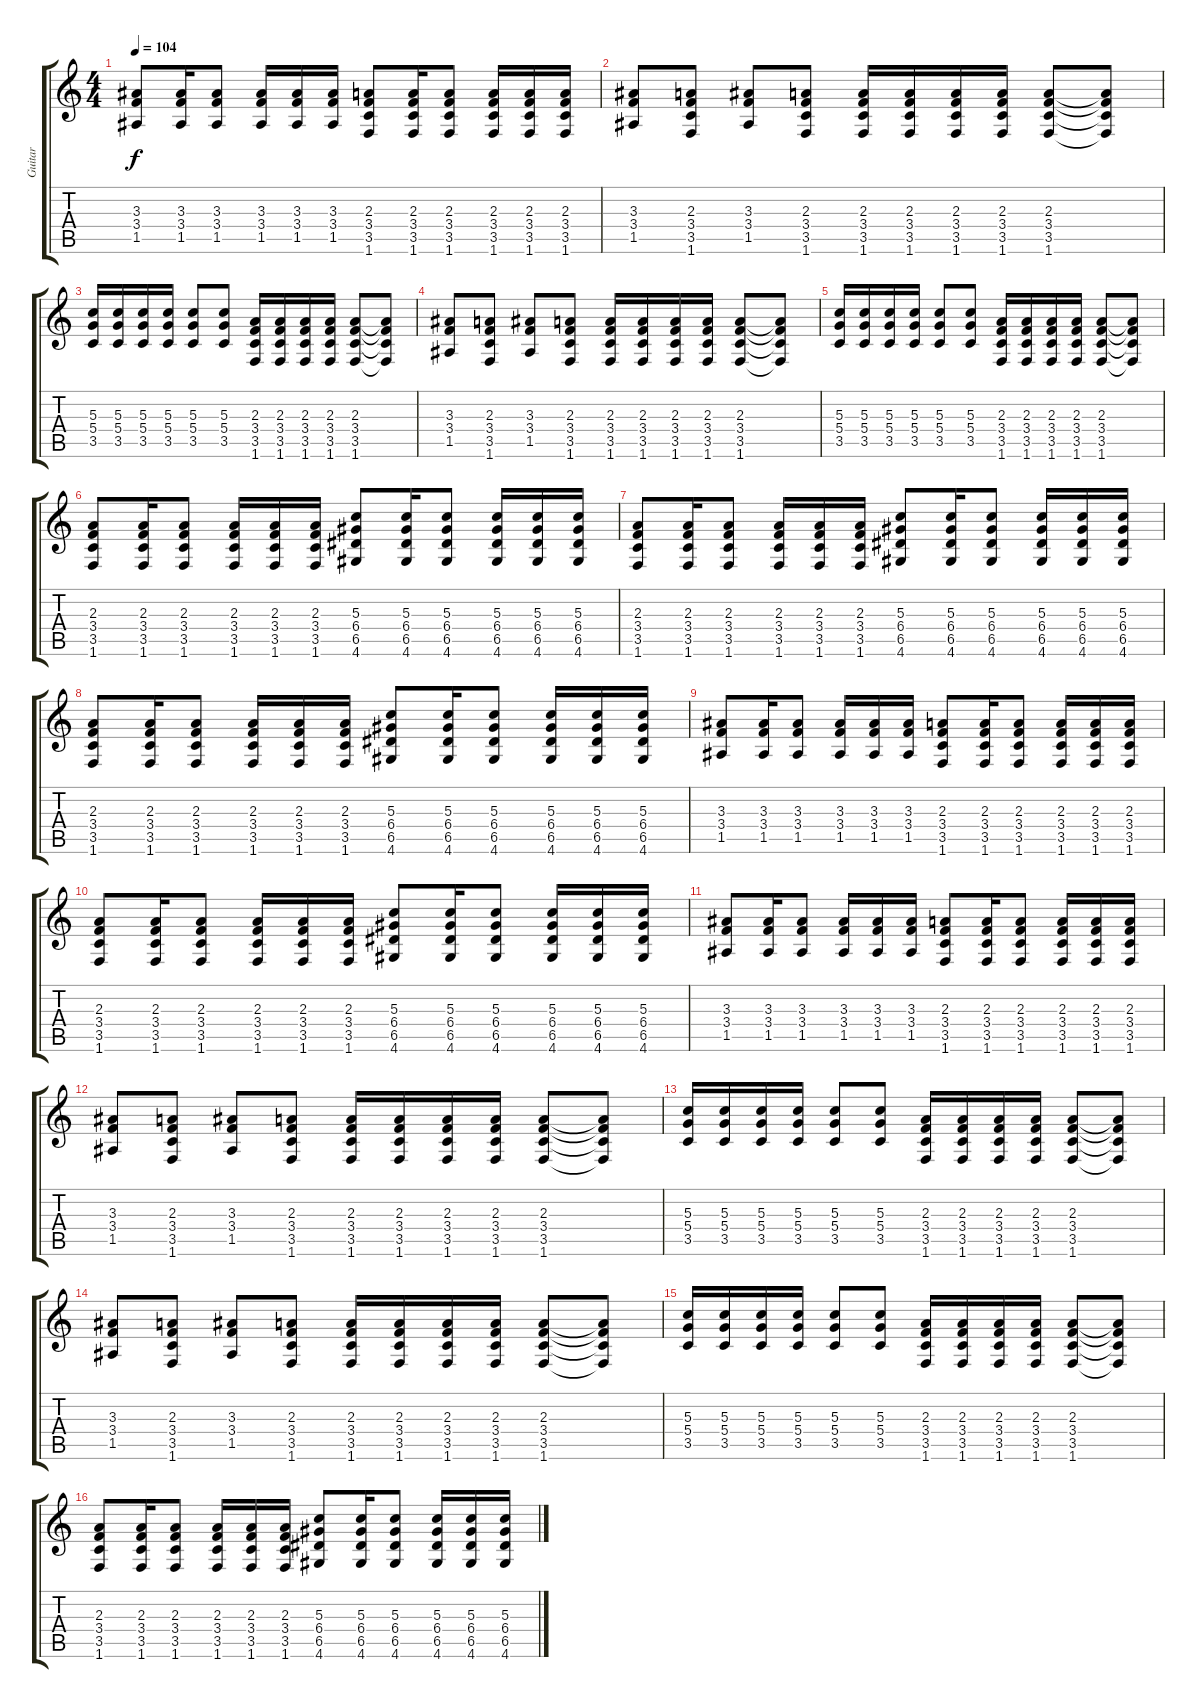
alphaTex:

\track ("Guitar" "Guitar") {instrument overdrivenguitar}
\staff {score tabs}
\tuning (E4 B3 G3 D3 A2 E2) {hide}
\ts (4 4)
\tempo 104
\clef g2
\ks c
(3.3 3.4 1.5).8{dy f} (3.3 3.4 1.5).16 (3.3 3.4 1.5).8 (3.3 3.4 1.5).16 (3.3 3.4 1.5).16 (3.3 3.4 1.5).16 (2.3 3.4 3.5 1.6).8 (2.3 3.4 3.5 1.6).16 (2.3 3.4 3.5 1.6).8 (2.3 3.4 3.5 1.6).16 (2.3 3.4 3.5 1.6).16 (2.3 3.4 3.5 1.6).16 |
(3.3 3.4 1.5).8 (2.3 3.4 3.5 1.6).8 (3.3 3.4 1.5).8 (2.3 3.4 3.5 1.6).8 (2.3 3.4 3.5 1.6).16 (2.3 3.4 3.5 1.6).16 (2.3 3.4 3.5 1.6).16 (2.3 3.4 3.5 1.6).16 (2.3 3.4 3.5 1.6).8 (2.3{t} 3.4{t} 3.5{t} 1.6{t}).8 |
(5.3 5.4 3.5).16 (5.3 5.4 3.5).16 (5.3 5.4 3.5).16 (5.3 5.4 3.5).16 (5.3 5.4 3.5).8 (5.3 5.4 3.5).8 (2.3 3.4 3.5 1.6).16 (2.3 3.4 3.5 1.6).16 (2.3 3.4 3.5 1.6).16 (2.3 3.4 3.5 1.6).16 (2.3 3.4 3.5 1.6).8 (2.3{t} 3.4{t} 3.5{t} 1.6{t}).8 |
(3.3 3.4 1.5).8 (2.3 3.4 3.5 1.6).8 (3.3 3.4 1.5).8 (2.3 3.4 3.5 1.6).8 (2.3 3.4 3.5 1.6).16 (2.3 3.4 3.5 1.6).16 (2.3 3.4 3.5 1.6).16 (2.3 3.4 3.5 1.6).16 (2.3 3.4 3.5 1.6).8 (2.3{t} 3.4{t} 3.5{t} 1.6{t}).8 |
(5.3 5.4 3.5).16 (5.3 5.4 3.5).16 (5.3 5.4 3.5).16 (5.3 5.4 3.5).16 (5.3 5.4 3.5).8 (5.3 5.4 3.5).8 (2.3 3.4 3.5 1.6).16 (2.3 3.4 3.5 1.6).16 (2.3 3.4 3.5 1.6).16 (2.3 3.4 3.5 1.6).16 (2.3 3.4 3.5 1.6).8 (2.3{t} 3.4{t} 3.5{t} 1.6{t}).8 |
(2.3 3.4 3.5 1.6).8 (2.3 3.4 3.5 1.6).16 (2.3 3.4 3.5 1.6).8 (2.3 3.4 3.5 1.6).16 (2.3 3.4 3.5 1.6).16 (2.3 3.4 3.5 1.6).16 (5.3 6.4 6.5 4.6).8 (5.3 6.4 6.5 4.6).16 (5.3 6.4 6.5 4.6).8 (5.3 6.4 6.5 4.6).16 (5.3 6.4 6.5 4.6).16 (5.3 6.4 6.5 4.6).16 |
(2.3 3.4 3.5 1.6).8 (2.3 3.4 3.5 1.6).16 (2.3 3.4 3.5 1.6).8 (2.3 3.4 3.5 1.6).16 (2.3 3.4 3.5 1.6).16 (2.3 3.4 3.5 1.6).16 (5.3 6.4 6.5 4.6).8 (5.3 6.4 6.5 4.6).16 (5.3 6.4 6.5 4.6).8 (5.3 6.4 6.5 4.6).16 (5.3 6.4 6.5 4.6).16 (5.3 6.4 6.5 4.6).16 |
(2.3 3.4 3.5 1.6).8 (2.3 3.4 3.5 1.6).16 (2.3 3.4 3.5 1.6).8 (2.3 3.4 3.5 1.6).16 (2.3 3.4 3.5 1.6).16 (2.3 3.4 3.5 1.6).16 (5.3 6.4 6.5 4.6).8 (5.3 6.4 6.5 4.6).16 (5.3 6.4 6.5 4.6).8 (5.3 6.4 6.5 4.6).16 (5.3 6.4 6.5 4.6).16 (5.3 6.4 6.5 4.6).16 |
(3.3 3.4 1.5).8 (3.3 3.4 1.5).16 (3.3 3.4 1.5).8 (3.3 3.4 1.5).16 (3.3 3.4 1.5).16 (3.3 3.4 1.5).16 (2.3 3.4 3.5 1.6).8 (2.3 3.4 3.5 1.6).16 (2.3 3.4 3.5 1.6).8 (2.3 3.4 3.5 1.6).16 (2.3 3.4 3.5 1.6).16 (2.3 3.4 3.5 1.6).16 |
(2.3 3.4 3.5 1.6).8 (2.3 3.4 3.5 1.6).16 (2.3 3.4 3.5 1.6).8 (2.3 3.4 3.5 1.6).16 (2.3 3.4 3.5 1.6).16 (2.3 3.4 3.5 1.6).16 (5.3 6.4 6.5 4.6).8 (5.3 6.4 6.5 4.6).16 (5.3 6.4 6.5 4.6).8 (5.3 6.4 6.5 4.6).16 (5.3 6.4 6.5 4.6).16 (5.3 6.4 6.5 4.6).16 |
(3.3 3.4 1.5).8 (3.3 3.4 1.5).16 (3.3 3.4 1.5).8 (3.3 3.4 1.5).16 (3.3 3.4 1.5).16 (3.3 3.4 1.5).16 (2.3 3.4 3.5 1.6).8 (2.3 3.4 3.5 1.6).16 (2.3 3.4 3.5 1.6).8 (2.3 3.4 3.5 1.6).16 (2.3 3.4 3.5 1.6).16 (2.3 3.4 3.5 1.6).16 |
(3.3 3.4 1.5).8 (2.3 3.4 3.5 1.6).8 (3.3 3.4 1.5).8 (2.3 3.4 3.5 1.6).8 (2.3 3.4 3.5 1.6).16 (2.3 3.4 3.5 1.6).16 (2.3 3.4 3.5 1.6).16 (2.3 3.4 3.5 1.6).16 (2.3 3.4 3.5 1.6).8 (2.3{t} 3.4{t} 3.5{t} 1.6{t}).8 |
(5.3 5.4 3.5).16 (5.3 5.4 3.5).16 (5.3 5.4 3.5).16 (5.3 5.4 3.5).16 (5.3 5.4 3.5).8 (5.3 5.4 3.5).8 (2.3 3.4 3.5 1.6).16 (2.3 3.4 3.5 1.6).16 (2.3 3.4 3.5 1.6).16 (2.3 3.4 3.5 1.6).16 (2.3 3.4 3.5 1.6).8 (2.3{t} 3.4{t} 3.5{t} 1.6{t}).8 |
(3.3 3.4 1.5).8 (2.3 3.4 3.5 1.6).8 (3.3 3.4 1.5).8 (2.3 3.4 3.5 1.6).8 (2.3 3.4 3.5 1.6).16 (2.3 3.4 3.5 1.6).16 (2.3 3.4 3.5 1.6).16 (2.3 3.4 3.5 1.6).16 (2.3 3.4 3.5 1.6).8 (2.3{t} 3.4{t} 3.5{t} 1.6{t}).8 |
(5.3 5.4 3.5).16 (5.3 5.4 3.5).16 (5.3 5.4 3.5).16 (5.3 5.4 3.5).16 (5.3 5.4 3.5).8 (5.3 5.4 3.5).8 (2.3 3.4 3.5 1.6).16 (2.3 3.4 3.5 1.6).16 (2.3 3.4 3.5 1.6).16 (2.3 3.4 3.5 1.6).16 (2.3 3.4 3.5 1.6).8 (2.3{t} 3.4{t} 3.5{t} 1.6{t}).8 |
(2.3 3.4 3.5 1.6).8 (2.3 3.4 3.5 1.6).16 (2.3 3.4 3.5 1.6).8 (2.3 3.4 3.5 1.6).16 (2.3 3.4 3.5 1.6).16 (2.3 3.4 3.5 1.6).16 (5.3 6.4 6.5 4.6).8 (5.3 6.4 6.5 4.6).16 (5.3 6.4 6.5 4.6).8 (5.3 6.4 6.5 4.6).16 (5.3 6.4 6.5 4.6).16 (5.3 6.4 6.5 4.6).16
